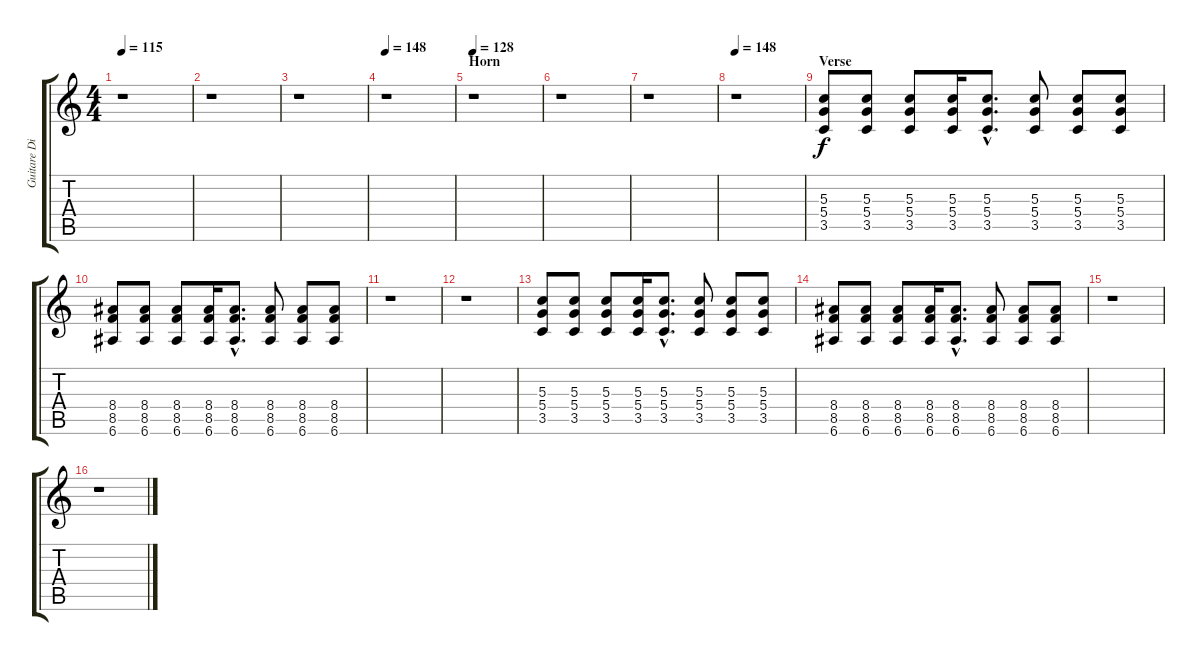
\track ("Guitare Distorsion" "Guitare Di") {instrument overdrivenguitar}
\staff {score tabs}
\tuning (E4 B3 G3 D3 A2 E2) {hide}
\ts (4 4)
\tempo 115
\tempo 128
\tempo 115
\clef g2
\ks c
r.1{dy f instrument overdrivenguitar} |
r.1 |
r.1 |
\tempo 148
r.1 |
\section ("" "Horn")
\tempo 128
r.1 |
r.1 |
r.1 |
\tempo 148
r.1 |
\section ("" "Verse")
(5.3 5.4 3.5).8 (5.3 5.4 3.5).8 (5.3 5.4 3.5).8 (5.3 5.4 3.5).16 (5.3{hac} 5.4{hac} 3.5{hac}).8{d} (5.3 5.4 3.5).8 (5.3 5.4 3.5).8 (5.3 5.4 3.5).8 |
(8.4 8.5 6.6).8 (8.4 8.5 6.6).8 (8.4 8.5 6.6).8 (8.4 8.5 6.6).16 (8.4{hac} 8.5{hac} 6.6{hac}).8{d} (8.4 8.5 6.6).8 (8.4 8.5 6.6).8 (8.4 8.5 6.6).8 |
r.1 |
r.1 |
(5.3 5.4 3.5).8 (5.3 5.4 3.5).8 (5.3 5.4 3.5).8 (5.3 5.4 3.5).16 (5.3{hac} 5.4{hac} 3.5{hac}).8{d} (5.3 5.4 3.5).8 (5.3 5.4 3.5).8 (5.3 5.4 3.5).8 |
(8.4 8.5 6.6).8 (8.4 8.5 6.6).8 (8.4 8.5 6.6).8 (8.4 8.5 6.6).16 (8.4{hac} 8.5{hac} 6.6{hac}).8{d} (8.4 8.5 6.6).8 (8.4 8.5 6.6).8 (8.4 8.5 6.6).8 |
r.1 |
r.1
